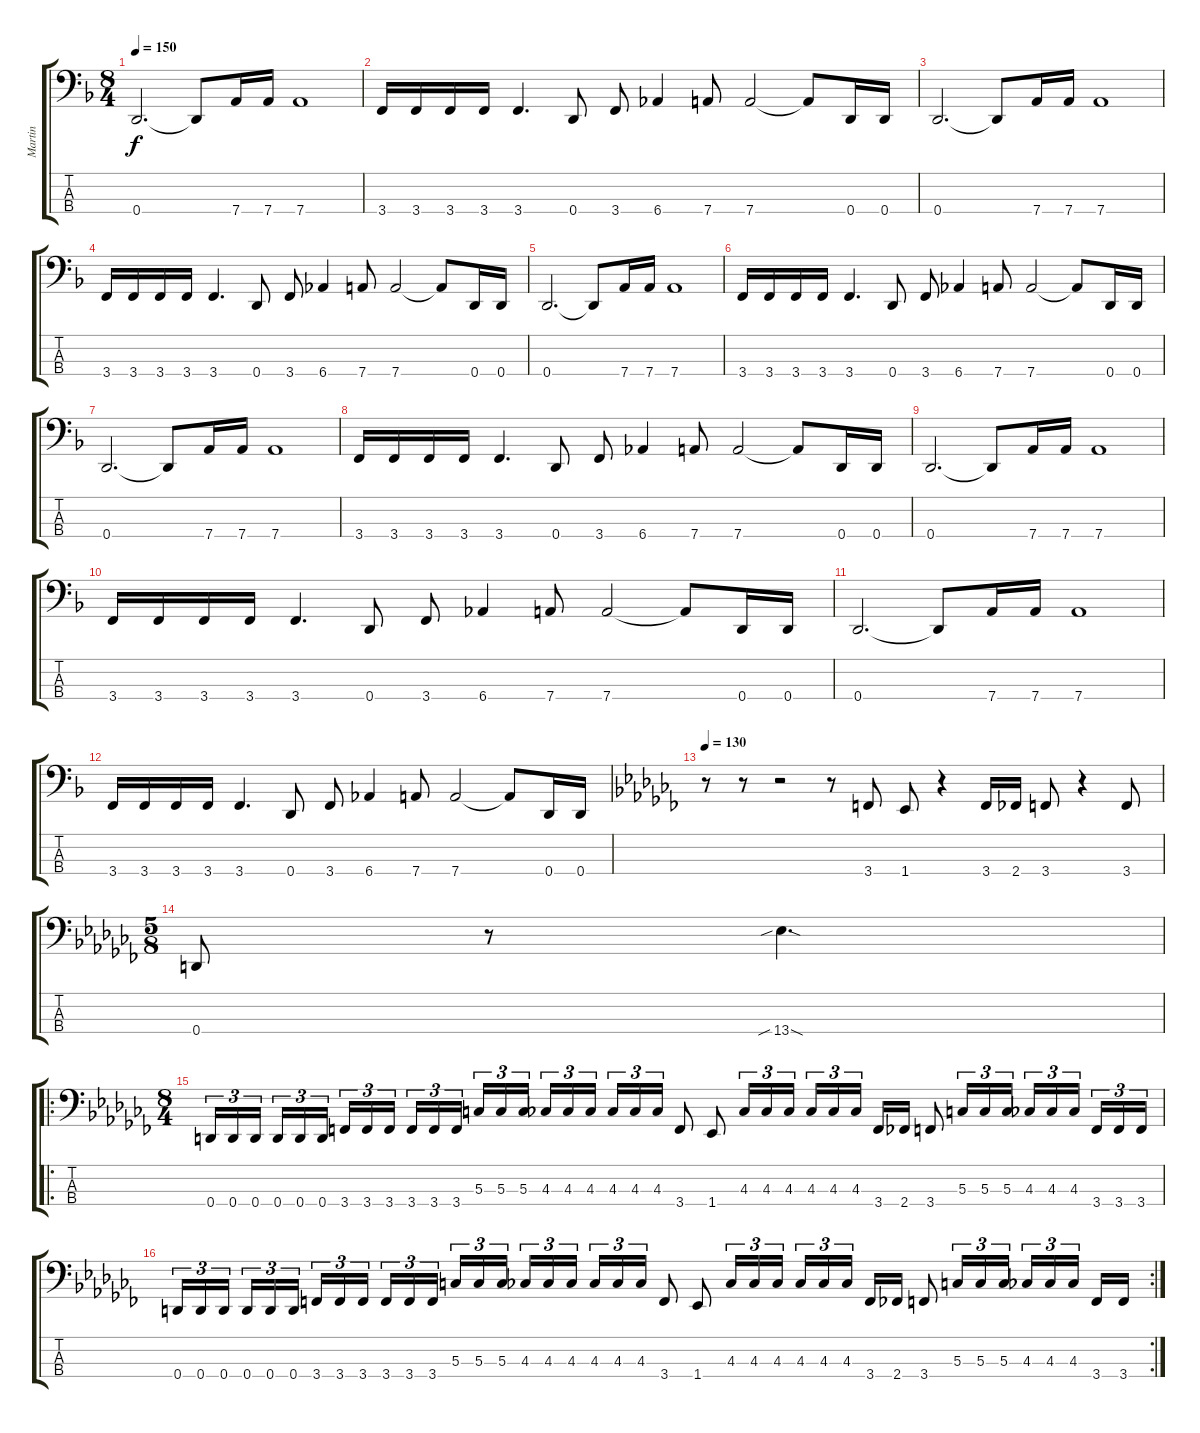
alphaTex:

\track ("Martin" "Martin") {instrument electricbassfinger}
\staff {score tabs}
\tuning (F2 C2 G1 D1) {hide}
\ts (8 4)
\tempo 150
\clef f4
\ks f
0.4.2{d dy f} 0.4{t}.8 7.4.16 7.4.16 7.4.1 |
3.4.16 3.4.16 3.4.16 3.4.16 3.4.4{d} 0.4.8 3.4.8 6.4.4 7.4.8 7.4.2 7.4{t}.8 0.4.16 0.4.16 |
0.4.2{d} 0.4{t}.8 7.4.16 7.4.16 7.4.1 |
3.4.16 3.4.16 3.4.16 3.4.16 3.4.4{d} 0.4.8 3.4.8 6.4.4 7.4.8 7.4.2 7.4{t}.8 0.4.16 0.4.16 |
0.4.2{d} 0.4{t}.8 7.4.16 7.4.16 7.4.1 |
3.4.16 3.4.16 3.4.16 3.4.16 3.4.4{d} 0.4.8 3.4.8 6.4.4 7.4.8 7.4.2 7.4{t}.8 0.4.16 0.4.16 |
0.4.2{d} 0.4{t}.8 7.4.16 7.4.16 7.4.1 |
3.4.16 3.4.16 3.4.16 3.4.16 3.4.4{d} 0.4.8 3.4.8 6.4.4 7.4.8 7.4.2 7.4{t}.8 0.4.16 0.4.16 |
0.4.2{d} 0.4{t}.8 7.4.16 7.4.16 7.4.1 |
3.4.16 3.4.16 3.4.16 3.4.16 3.4.4{d} 0.4.8 3.4.8 6.4.4 7.4.8 7.4.2 7.4{t}.8 0.4.16 0.4.16 |
0.4.2{d} 0.4{t}.8 7.4.16 7.4.16 7.4.1 |
3.4.16 3.4.16 3.4.16 3.4.16 3.4.4{d} 0.4.8 3.4.8 6.4.4 7.4.8 7.4.2 7.4{t}.8 0.4.16 0.4.16 |
\tempo 130
\ks cb
r.8 r.8 r.2 r.8 3.4.8 1.4.8 r.4 3.4.16 2.4.16 3.4.8 r.4 3.4.8 |
\ts (5 8)
0.4.8 r.8 13.4{sib sod}.4{d} |
\ro
\ts (8 4)
0.4.16{tu (3 2)} 0.4.16{tu (3 2)} 0.4.16{tu (3 2) beam splitsecondary} 0.4.16{tu (3 2)} 0.4.16{tu (3 2)} 0.4.16{tu (3 2)} 3.4.16{tu (3 2)} 3.4.16{tu (3 2)} 3.4.16{tu (3 2) beam splitsecondary} 3.4.16{tu (3 2)} 3.4.16{tu (3 2)} 3.4.16{tu (3 2)} 5.3.16{tu (3 2)} 5.3.16{tu (3 2)} 5.3.16{tu (3 2) beam splitsecondary} 4.3.16{tu (3 2)} 4.3.16{tu (3 2)} 4.3.16{tu (3 2)} 4.3.16{tu (3 2)} 4.3.16{tu (3 2)} 4.3.16{tu (3 2)} 3.4.8 1.4.8 4.3.16{tu (3 2)} 4.3.16{tu (3 2)} 4.3.16{tu (3 2)} 4.3.16{tu (3 2)} 4.3.16{tu (3 2)} 4.3.16{tu (3 2) beam splitsecondary} 3.4.16 2.4.16 3.4.8 5.3.16{tu (3 2)} 5.3.16{tu (3 2)} 5.3.16{tu (3 2)} 4.3.16{tu (3 2)} 4.3.16{tu (3 2)} 4.3.16{tu (3 2) beam splitsecondary} 3.4.16{tu (3 2)} 3.4.16{tu (3 2)} 3.4.16{tu (3 2)} |
\rc 2
0.4.16{tu (3 2)} 0.4.16{tu (3 2)} 0.4.16{tu (3 2) beam splitsecondary} 0.4.16{tu (3 2)} 0.4.16{tu (3 2)} 0.4.16{tu (3 2)} 3.4.16{tu (3 2)} 3.4.16{tu (3 2)} 3.4.16{tu (3 2) beam splitsecondary} 3.4.16{tu (3 2)} 3.4.16{tu (3 2)} 3.4.16{tu (3 2)} 5.3.16{tu (3 2)} 5.3.16{tu (3 2)} 5.3.16{tu (3 2) beam splitsecondary} 4.3.16{tu (3 2)} 4.3.16{tu (3 2)} 4.3.16{tu (3 2)} 4.3.16{tu (3 2)} 4.3.16{tu (3 2)} 4.3.16{tu (3 2)} 3.4.8 1.4.8 4.3.16{tu (3 2)} 4.3.16{tu (3 2)} 4.3.16{tu (3 2)} 4.3.16{tu (3 2)} 4.3.16{tu (3 2)} 4.3.16{tu (3 2) beam splitsecondary} 3.4.16 2.4.16 3.4.8 5.3.16{tu (3 2)} 5.3.16{tu (3 2)} 5.3.16{tu (3 2)} 4.3.16{tu (3 2)} 4.3.16{tu (3 2)} 4.3.16{tu (3 2) beam splitsecondary} 3.4.16 3.4.16
